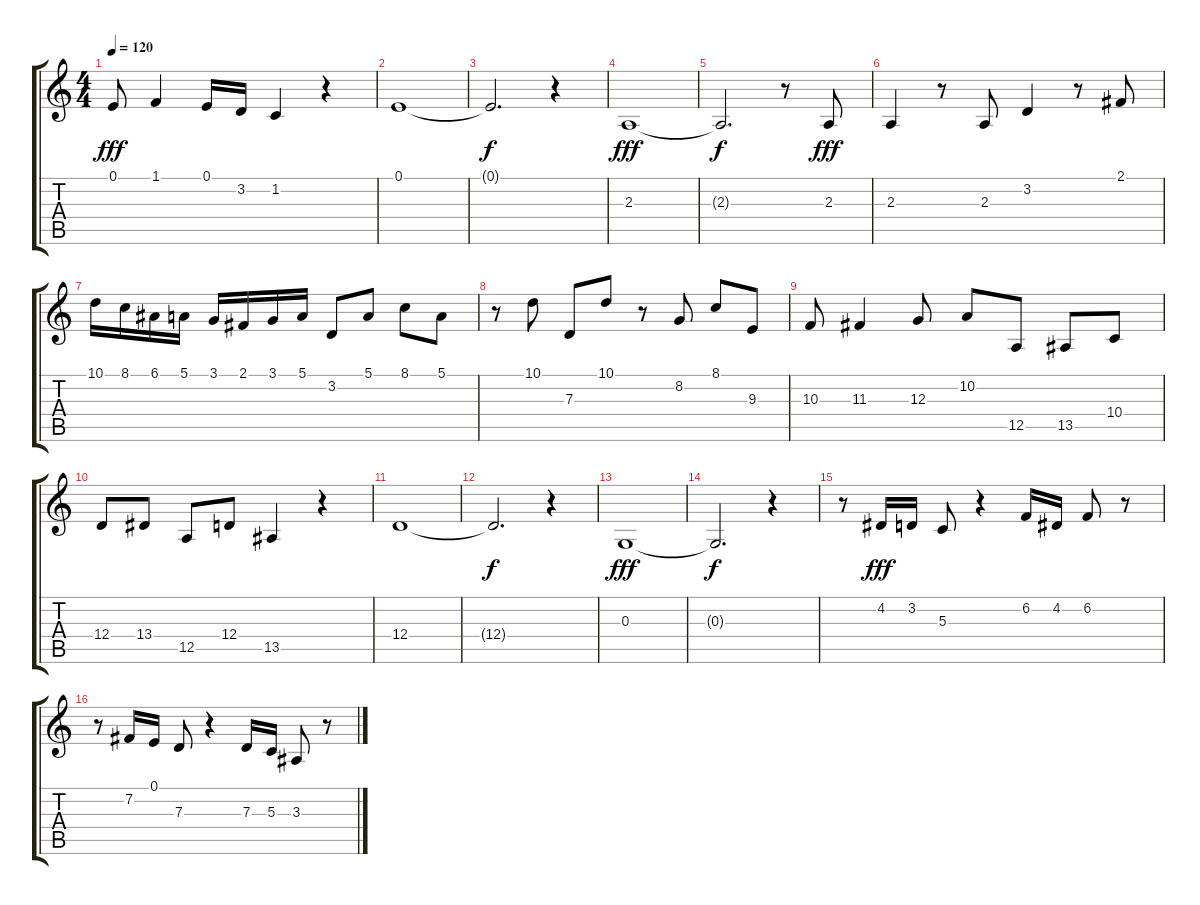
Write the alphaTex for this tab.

\track "" {instrument harpsichord}
\staff {score tabs}
\tuning (E4 B3 G3 D3 A2 E2) {hide}
\ts (4 4)
\tempo 120
\clef g2
\ks c
0.1.8{dy fff} 1.1.4 0.1.16 3.2.16 1.2.4 r.4 |
0.1.1 |
0.1{t}.2{d dy f} r.4 |
2.3.1{dy fff} |
2.3{t}.2{d dy f} r.8 2.3.8{dy fff} |
2.3.4 r.8 2.3.8 3.2.4 r.8 2.1.8 |
10.1.16 8.1.16 6.1.16 5.1.16 3.1.16 2.1.16 3.1.16 5.1.16 3.2.8 5.1.8 8.1.8 5.1.8 |
r.8 10.1.8 7.3.8 10.1.8 r.8 8.2.8 8.1.8 9.3.8 |
10.3.8 11.3.4 12.3.8 10.2.8 12.5.8 13.5.8 10.4.8 |
12.4.8 13.4.8 12.5.8 12.4.8 13.5.4 r.4 |
12.4.1 |
12.4{t}.2{d dy f} r.4 |
0.3.1{dy fff} |
0.3{t}.2{d dy f} r.4 |
r.8 4.2.16{dy fff} 3.2.16 5.3.8 r.4 6.2.16 4.2.16 6.2.8 r.8 |
r.8 7.2.16 0.1.16 7.3.8 r.4 7.3.16 5.3.16 3.3.8 r.8
